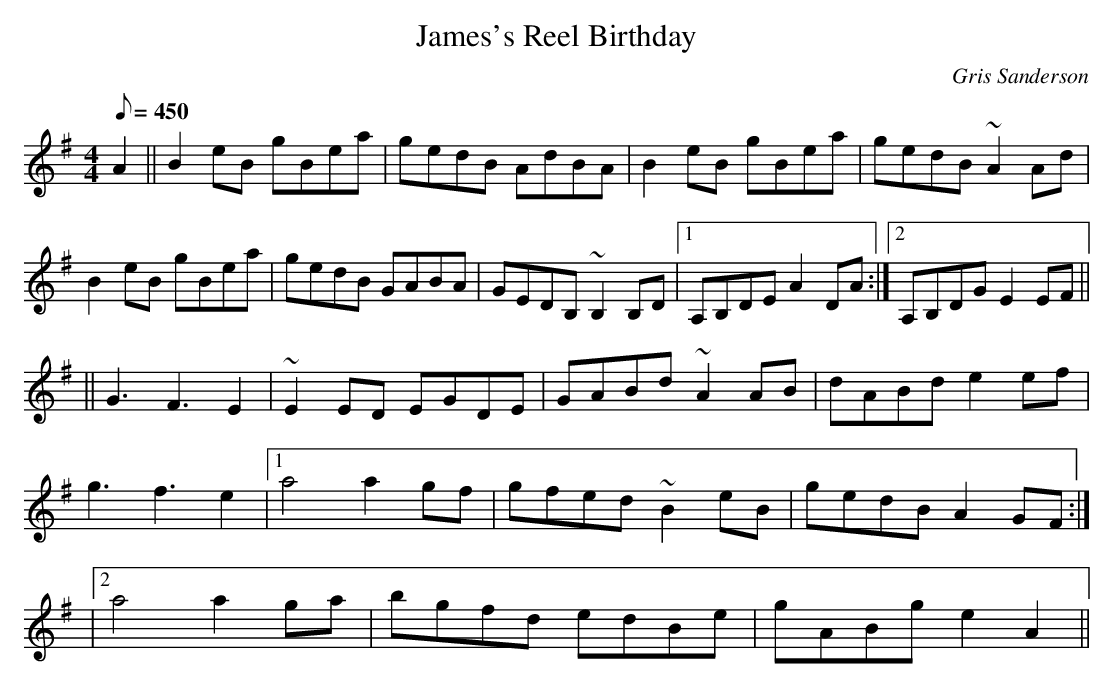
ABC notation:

X:1
T:James's Reel Birthday
M:4/4
L:1/8
C:Gris Sanderson
Q:450
K:Em
A2||B2eB gBea|gedB AdBA|B2eB gBea|gedB~A2Ad|
B2eB gBea|gedB GABA|GEDB,~B,2B,D|1A,B,DEA2DA:|2A,B,DGE2EF||
||G3F3E2|~E2ED EGDE|GABd ~A2AB|dABd e2ef|
g3f3e2|1a4a2gf|gfed~B2eB|gedBA2GF:|
|2a4a2ga|bgfd edBe|gABge2A2||
